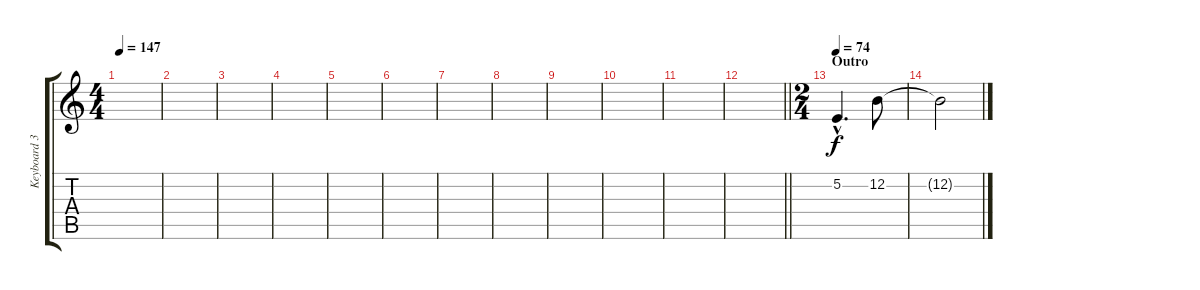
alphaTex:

\track ("Keyboard 3" "Keyboard 3") {instrument synthvoice}
\staff {score tabs}
\tuning (E4 B3 G3 D3 A2 E2) {hide}
\ts (4 4)
\tempo 147
\clef g2
\ks c
|
|
|
|
|
|
|
|
|
|
|
\barLineRight lightlight
|
\ts (2 4)
\section ("" "Outro")
\tempo 74
5.2{hac}.4{d volume 8} 12.2.8 |
12.2{t}.2
